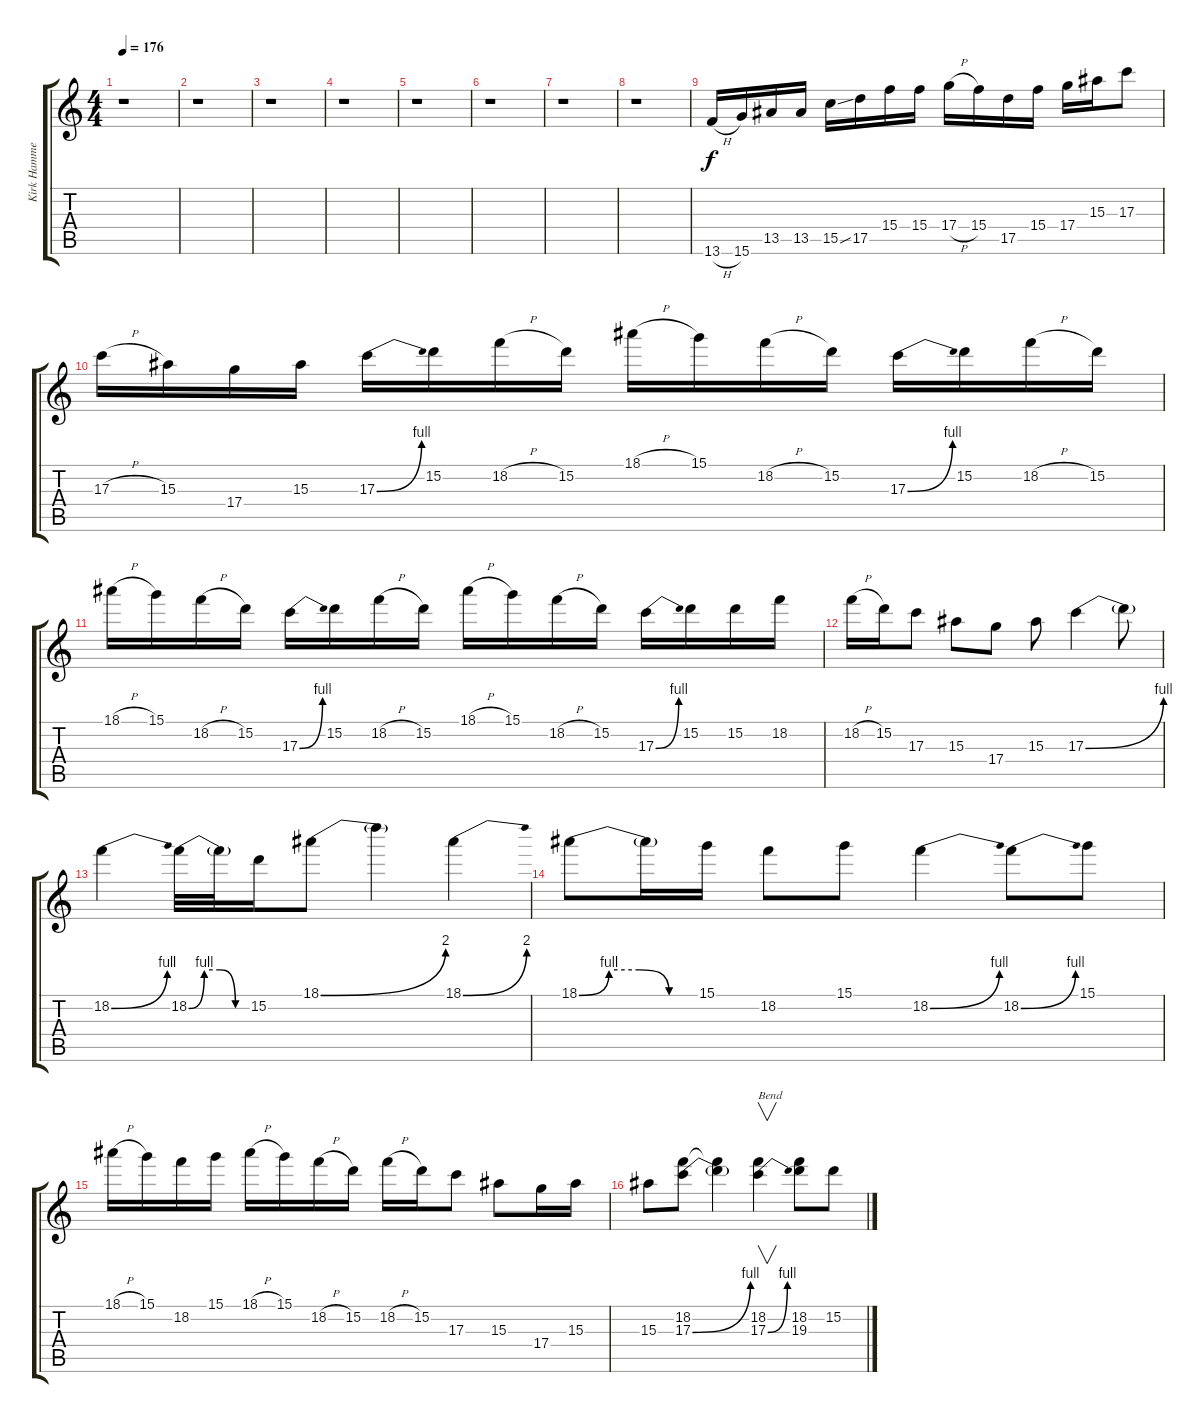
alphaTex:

\track ("Kirk Hammet" "Kirk Hamme") {instrument overdrivenguitar}
\staff {score tabs}
\tuning (E4 B3 G3 D3 A2 E2) {hide}
\ts (4 4)
\tempo 176
\clef g2
\ks c
r.1{dy f} |
r.1 |
r.1 |
r.1 |
r.1 |
r.1 |
r.1 |
r.1 |
13.6{h}.16 15.6.16 13.5.16 13.5.16 15.5{ss}.16 17.5.16 15.4.16 15.4.16 17.4{h}.16 15.4.16 17.5.16 15.4.16 17.4.16 15.3.16 17.3.8 |
17.3{h}.16 15.3.16 17.4.16 15.3.16 17.3{be (bend 0 0 60 4)}.16 15.2.16 18.2{h}.16 15.2.16 18.1{h}.16 15.1.16 18.2{h}.16 15.2.16 17.3{be (bend 0 0 60 4)}.16 15.2.16 18.2{h}.16 15.2.16 |
18.1{h}.16 15.1.16 18.2{h}.16 15.2.16 17.3{be (bend 0 0 60 4)}.16 15.2.16 18.2{h}.16 15.2.16 18.1{h}.16 15.1.16 18.2{h}.16 15.2.16 17.3{be (bend 0 0 60 4)}.16 15.2.16 15.2.16 18.2.16 |
18.2{h}.16 15.2.16 17.3.8 15.3.8 17.4.8 15.3.8 17.3{be (bend 0 0 60 4)}.4 17.3{t}.8 |
18.2{be (bend 0 0 60 4)}.4 18.2{be (custom 0 0 15 4 30 4 45 0 60 0)}.32 18.2{t}.32 15.2.16 18.1{be (bend 0 0 60 8)}.8 18.1{t}.4 18.1{be (bend 0 0 60 8)}.4 |
18.1{be (custom 0 0 15 4 30 4 45 0 60 0)}.8 18.1{t}.16 15.1.16 18.2.8 15.1.8 18.2{be (bend 0 0 60 4)}.4 18.2{be (bend 0 0 60 4)}.8 15.1.8 |
18.1{h}.16 15.1.16 18.2.16 15.1.16 18.1{h}.16 15.1.16 18.2{h}.16 15.2.16 18.2{h}.16 15.2.16 17.3.8 15.3.8 17.4.16 15.3.16 |
15.3.8 (18.2 17.3{be (bend 0 0 60 4)}).8 (18.2{t} 17.3{t}).4 (18.2 17.3{be (bend 0 0 60 4)}).4{v txt "Bend"} (18.2 19.3).8 15.2.8
